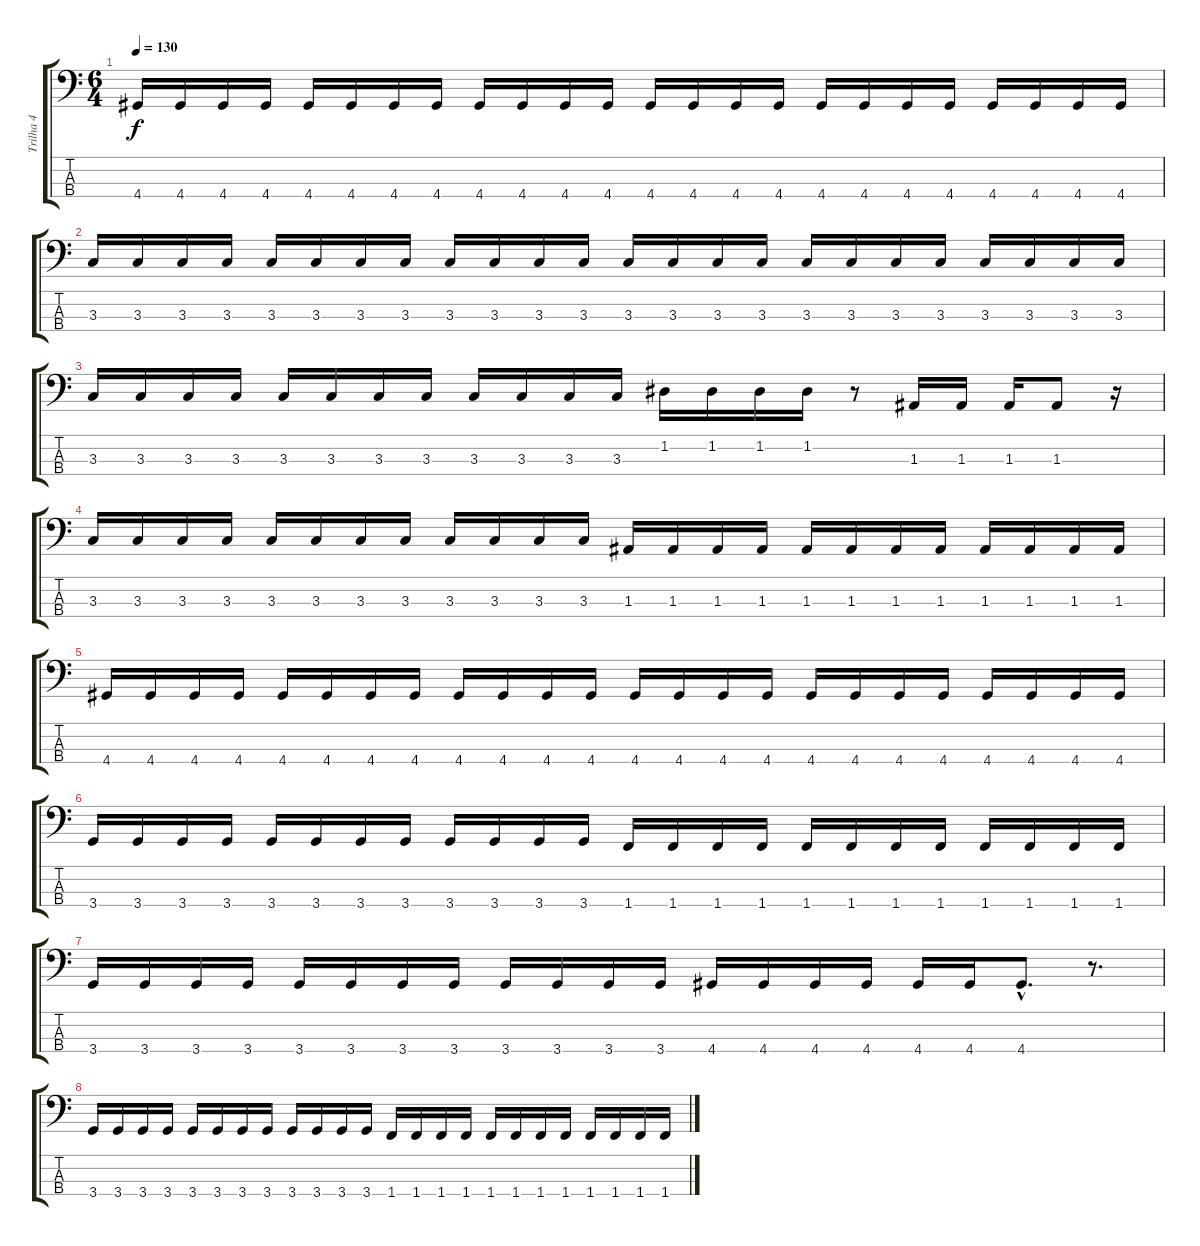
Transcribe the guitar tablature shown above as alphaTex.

\track ("Trilha 4" "Trilha 4") {instrument electricbassfinger}
\staff {score tabs}
\tuning (G2 D2 A1 E1) {hide}
\ts (6 4)
\tempo 130
\clef f4
\ks c
4.4.16{dy f} 4.4.16 4.4.16 4.4.16 4.4.16 4.4.16 4.4.16 4.4.16 4.4.16 4.4.16 4.4.16 4.4.16 4.4.16 4.4.16 4.4.16 4.4.16 4.4.16 4.4.16 4.4.16 4.4.16 4.4.16 4.4.16 4.4.16 4.4.16 |
3.3.16 3.3.16 3.3.16 3.3.16 3.3.16 3.3.16 3.3.16 3.3.16 3.3.16 3.3.16 3.3.16 3.3.16 3.3.16 3.3.16 3.3.16 3.3.16 3.3.16 3.3.16 3.3.16 3.3.16 3.3.16 3.3.16 3.3.16 3.3.16 |
3.3.16 3.3.16 3.3.16 3.3.16 3.3.16 3.3.16 3.3.16 3.3.16 3.3.16 3.3.16 3.3.16 3.3.16 1.2.16 1.2.16 1.2.16 1.2.16 r.8 1.3.16 1.3.16 1.3.16 1.3.8 r.16 |
3.3.16 3.3.16 3.3.16 3.3.16 3.3.16 3.3.16 3.3.16 3.3.16 3.3.16 3.3.16 3.3.16 3.3.16 1.3.16 1.3.16 1.3.16 1.3.16 1.3.16 1.3.16 1.3.16 1.3.16 1.3.16 1.3.16 1.3.16 1.3.16 |
4.4.16 4.4.16 4.4.16 4.4.16 4.4.16 4.4.16 4.4.16 4.4.16 4.4.16 4.4.16 4.4.16 4.4.16 4.4.16 4.4.16 4.4.16 4.4.16 4.4.16 4.4.16 4.4.16 4.4.16 4.4.16 4.4.16 4.4.16 4.4.16 |
3.4.16 3.4.16 3.4.16 3.4.16 3.4.16 3.4.16 3.4.16 3.4.16 3.4.16 3.4.16 3.4.16 3.4.16 1.4.16 1.4.16 1.4.16 1.4.16 1.4.16 1.4.16 1.4.16 1.4.16 1.4.16 1.4.16 1.4.16 1.4.16 |
3.4.16 3.4.16 3.4.16 3.4.16 3.4.16 3.4.16 3.4.16 3.4.16 3.4.16 3.4.16 3.4.16 3.4.16 4.4.16 4.4.16 4.4.16 4.4.16 4.4.16 4.4.16 4.4{hac}.8{d} r.8{d} |
3.4.16 3.4.16 3.4.16 3.4.16 3.4.16 3.4.16 3.4.16 3.4.16 3.4.16 3.4.16 3.4.16 3.4.16 1.4.16 1.4.16 1.4.16 1.4.16 1.4.16 1.4.16 1.4.16 1.4.16 1.4.16 1.4.16 1.4.16 1.4.16
